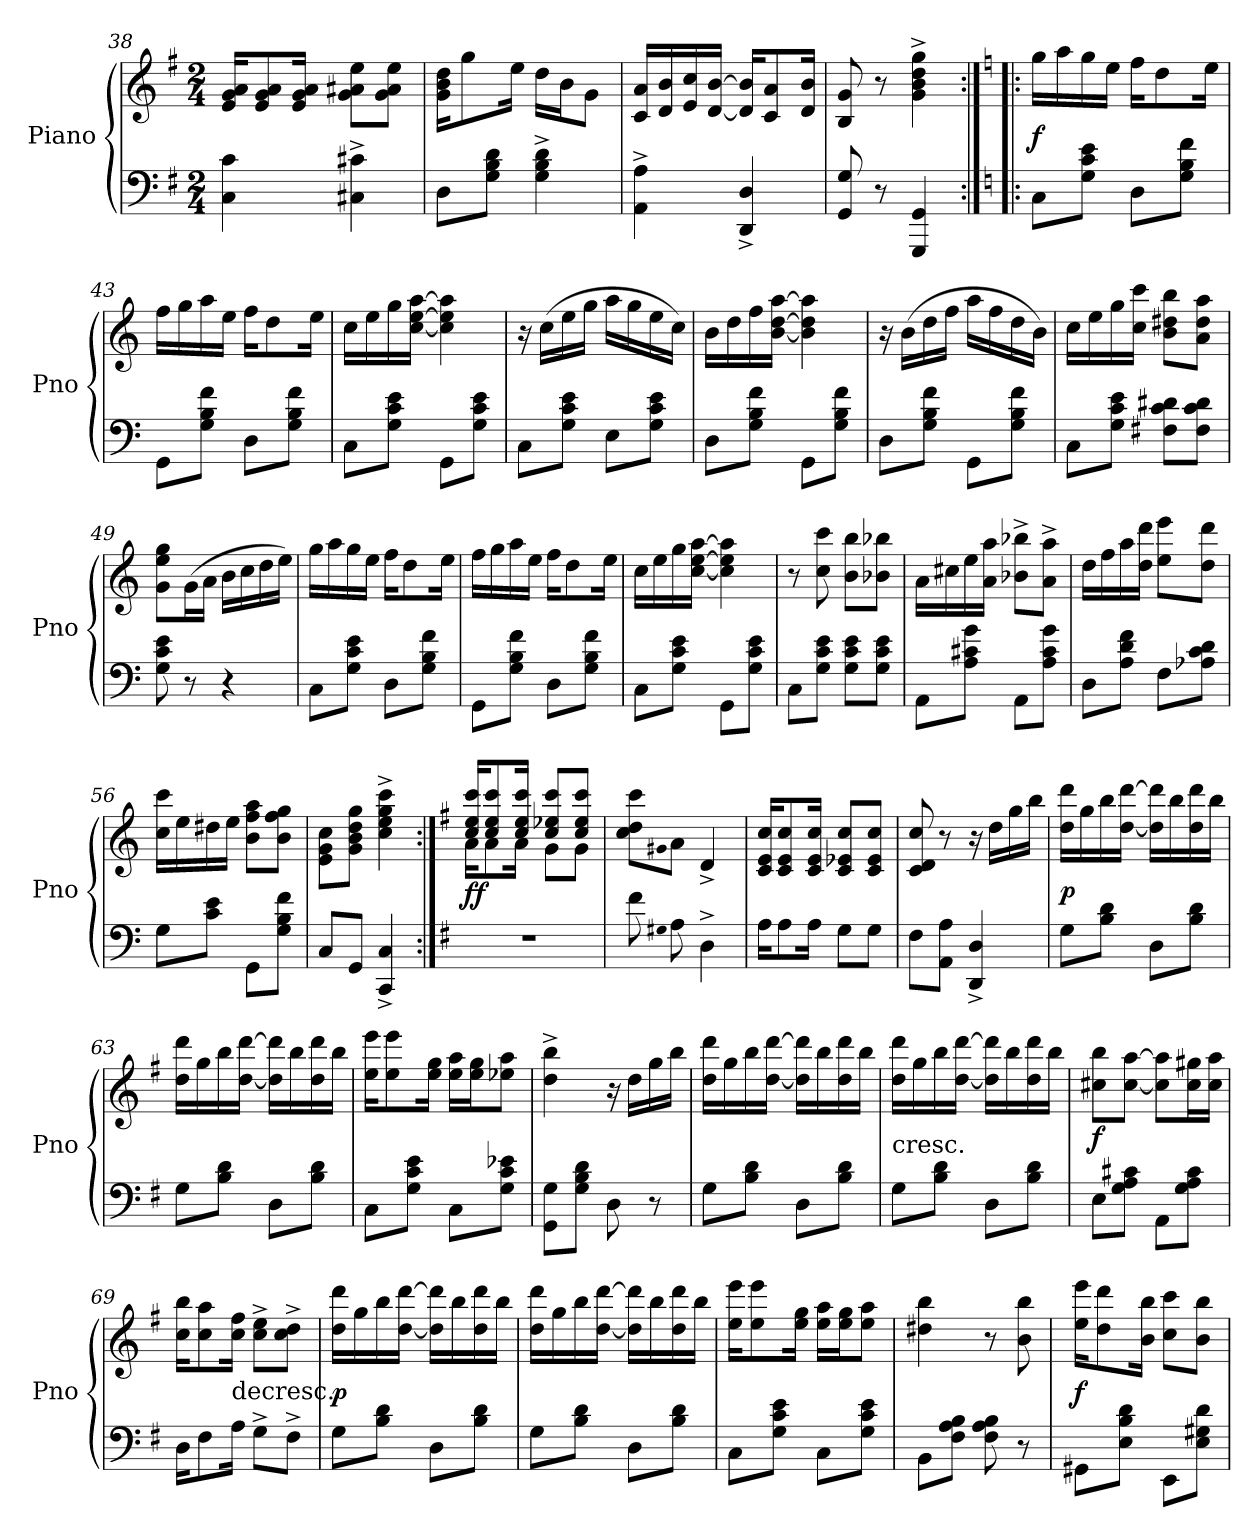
**kern	**kern	**dynam
*part1	*part1	*part1
*staff2	*staff1	*staff1/2
*I"Piano	*	*
*I'Pno	*	*
*clefF4	*clefG2	*
*k[f#]	*k[f#]	*
*M2/4	*M2/4	*
=38	=38	=38
4C 4c	16e 16g 16aKL	.
.	8e 8g 8a	.
.	16e 16g 16aJk	.
4C#X^ 4c#X^	8g 8a#X 8eeL	.
.	8g 8a# 8eeJ	.
=39	=39	=39
8DL	16g 16b 16ddKL	.
.	8gg	.
8G 8B 8dJ	.	.
.	16eeJk	.
4G^ 4B^ 4d^	16ddLL	.
.	16bJ	.
.	8gJ	.
=40	=40	=40
4AA^ 4A^	16c 16aLL	.
.	16d 16b	.
.	16e 16cc	.
.	[16d [16bJJ	.
4DD^ 4D^	16d] 16b]KL	.
.	8c 8a	.
.	16d 16bJk	.
=41	=41	=41
8GG 8G	8B 8g	.
8r	8r	.
4GGG 4GG	4g^ 4b^ 4dd^ 4gg^	.
=42:|!|:	=42:|!|:	=42:|!|:
*k[]	*k[]	*
8CL	16ggLL	f
.	16aa	.
8G 8c 8eJ	16gg	.
.	16eeJJ	.
8DL	16ffKL	.
.	8dd	.
8G 8B 8fJ	.	.
.	16eeJk	.
=43	=43	=43
8GGL	16ffLL	.
.	16gg	.
8G 8B 8fJ	16aa	.
.	16eeJJ	.
8DL	16ffKL	.
.	8dd	.
8G 8B 8fJ	.	.
.	16eeJk	.
=44	=44	=44
8CL	16ccLL	.
.	16ee	.
8G 8c 8eJ	16gg	.
.	[16cc [16ee [16aaJJ	.
8GGL	4cc] 4ee] 4aa]	.
8G 8c 8eJ	.	.
=45	=45	=45
8CL	16r	.
.	(16ccLL	.
8G 8c 8eJ	16ee	.
.	16ggJJ	.
8EL	16aaLL	.
.	16gg	.
8G 8c 8eJ	16ee	.
.	16ccJJ)	.
=46	=46	=46
8DL	16bLL	.
.	16dd	.
8G 8B 8fJ	16ff	.
.	[16b [16dd [16aaJJ	.
8GGL	4b] 4dd] 4aa]	.
8G 8B 8fJ	.	.
=47	=47	=47
8DL	16r	.
.	(16bLL	.
8G 8B 8fJ	16dd	.
.	16ffJJ	.
8GGL	16aaLL	.
.	16ff	.
8G 8B 8fJ	16dd	.
.	16bJJ)	.
=48	=48	=48
8CL	16ccLL	.
.	16ee	.
8G 8c 8eJ	16gg	.
.	16cc 16cccJJ	.
8F#X 8c 8d#XL	8b 8dd#X 8bbL	.
8F# 8c 8d#J	8a 8dd# 8aaJ	.
=49	=49	=49
8G 8c 8e	8g 8ee 8ggL	.
8r	(16gL	.
.	16aJJ	.
4r	16bLL	.
.	16cc	.
.	16dd	.
.	16eeJJ)	.
=50	=50	=50
8CL	16ggLL	.
.	16aa	.
8G 8c 8eJ	16gg	.
.	16eeJJ	.
8DL	16ffKL	.
.	8dd	.
8G 8B 8fJ	.	.
.	16eeJk	.
=51	=51	=51
8GGL	16ffLL	.
.	16gg	.
8G 8B 8fJ	16aa	.
.	16eeJJ	.
8DL	16ffKL	.
.	8dd	.
8G 8B 8fJ	.	.
.	16eeJk	.
=52	=52	=52
8CL	16ccLL	.
.	16ee	.
8G 8c 8eJ	16gg	.
.	[16cc [16ee [16aaJJ	.
8GGL	4cc] 4ee] 4aa]	.
8G 8c 8eJ	.	.
=53	=53	=53
8CL	8r	.
8G 8c 8eJ	8cc 8ccc	.
8G 8c 8eL	8b 8bbL	.
8G 8c 8eJ	8b-X 8bb-XJ	.
=54	=54	=54
8AAL	16aLL	.
.	16cc#X	.
8A 8c#X 8gJ	16ee	.
.	16a 16aaJJ	.
8AAL	8b-X^ 8bb-X^L	.
8A 8c# 8gJ	8a^ 8aa^J	.
=55	=55	=55
8DL	16ddLL	.
.	16ff	.
8A 8d 8fJ	16aa	.
.	16dd 16dddJJ	.
8FL	8ee 8eeeL	.
8A-X 8c 8dJ	8dd 8dddJ	.
=56	=56	=56
8GL	16cc 16cccLL	.
.	16ee	.
8c 8eJ	16dd#X	.
.	16eeJJ	.
8GGL	8b 8ff 8aaL	.
8G 8B 8fJ	8b 8ff 8ggJ	.
=57	=57	=57
8CL	8e 8g 8ccL	.
8GGJ	8g 8b 8dd 8ggJ	.
4CC^ 4C^	4cc^ 4ee^ 4gg^ 4ccc^	.
=58:|!	=58:|!	=58:|!
*k[f#]	*k[f#]	*
*	*^	*
2r	16cc 16ee 16cccKL	16aKL	ff
.	8cc 8ee 8ccc	8a	.
.	16cc 16ee 16cccJk	16aJk	.
.	8cc 8ee-X 8cccL	8gL	.
.	8cc 8ee- 8cccJ	8gJ	.
*	*v	*v	*
=59	=59	=59
8f#	8cc 8dd 8cccL	.
qG#X	qg#X	.
8A	8aJ	.
4D^	4d^	.
=60	=60	=60
16AKL	16c 16e 16ccKL	.
8A	8c 8e 8cc	.
16AJk	16c 16e 16ccJk	.
8GL	8c 8e-X 8ccL	.
8GJ	8c 8e- 8ccJ	.
=61	=61	=61
8F#L	8c 8d 8cc	.
8AA 8AJ	8r	.
4DD^ 4D^	16r	.
.	16ddLL	.
.	16gg	.
.	16bbJJ	.
=62	=62	=62
8GL	16dd 16dddLL	p
.	16gg	.
8B 8dJ	16bb	.
.	[16dd [16dddJJ	.
8DL	16dd] 16ddd]LL	.
.	16bb	.
8B 8dJ	16dd 16ddd	.
.	16bbJJ	.
=63	=63	=63
8GL	16dd 16dddLL	.
.	16gg	.
8B 8dJ	16bb	.
.	[16dd [16dddJJ	.
8DL	16dd] 16ddd]LL	.
.	16bb	.
8B 8dJ	16dd 16ddd	.
.	16bbJJ	.
=64	=64	=64
8CL	16ee 16eeeKL	.
.	8ee 8eee	.
8G 8c 8eJ	.	.
.	16ee 16ggJk	.
8CL	16ee 16aaLL	.
.	16ee 16ggJ	.
8G 8c 8e-XJ	8ee-X 8aaJ	.
=65	=65	=65
8GG 8GL	4dd^ 4bb^	.
8G 8B 8dJ	.	.
8D	16r	.
.	16ddLL	.
8r	16gg	.
.	16bbJJ	.
=66	=66	=66
8GL	16dd 16dddLL	.
.	16gg	.
8B 8dJ	16bb	.
.	[16dd [16dddJJ	.
8DL	16dd] 16ddd]LL	.
.	16bb	.
8B 8dJ	16dd 16ddd	.
.	16bbJJ	.
=67	=67	=67
!	!LO:TX:c:t=cresc.	!
8GL	16dd 16dddLL	.
.	16gg	.
8B 8dJ	16bb	.
.	[16dd [16dddJJ	.
8DL	16dd] 16ddd]LL	.
.	16bb	.
8B 8dJ	16dd 16ddd	.
.	16bbJJ	.
=68	=68	=68
8EL	8cc#X 8bbL	f
8G 8A 8c#XJ	[8cc# [8aaJ	.
8AAL	8cc#] 8aa]L	.
8G 8A 8c#J	16cc# 16gg#XL	.
.	16cc# 16aaJJ	.
=69	=69	=69
16DKL	16cc 16bbKL	.
8F#	8cc 8aa	.
!	!LO:TX:c:t=decresc.	!
16AJk	16cc 16ff#Jk	.
8G^L	8cc^ 8ee^L	.
8F#^J	8cc^ 8dd^J	.
=70	=70	=70
8GL	16dd 16dddLL	p
.	16gg	.
8B 8dJ	16bb	.
.	[16dd [16dddJJ	.
8DL	16dd] 16ddd]LL	.
.	16bb	.
8B 8dJ	16dd 16ddd	.
.	16bbJJ	.
=71	=71	=71
8GL	16dd 16dddLL	.
.	16gg	.
8B 8dJ	16bb	.
.	[16dd [16dddJJ	.
8DL	16dd] 16ddd]LL	.
.	16bb	.
8B 8dJ	16dd 16ddd	.
.	16bbJJ	.
=72	=72	=72
8CL	16ee 16eeeKL	.
.	8ee 8eee	.
8G 8c 8eJ	.	.
.	16ee 16ggJk	.
8CL	16ee 16aaLL	.
.	16ee 16ggJ	.
8G 8c 8eJ	8ee 8aaJ	.
=73	=73	=73
8BBL	4dd#X 4bb	.
8F# 8A 8BJ	.	.
8F# 8A 8B	8r	.
8r	8b 8bb	.
=74	=74	=74
8GG#XL	16ee 16eeeKL	f
.	8dd 8ddd	.
8E 8B 8dJ	.	.
.	16b 16bbJk	.
8EEL	8cc 8cccL	.
8E 8G#X 8dJ	8b 8bbJ	.
=	=	=
*-	*-	*-
